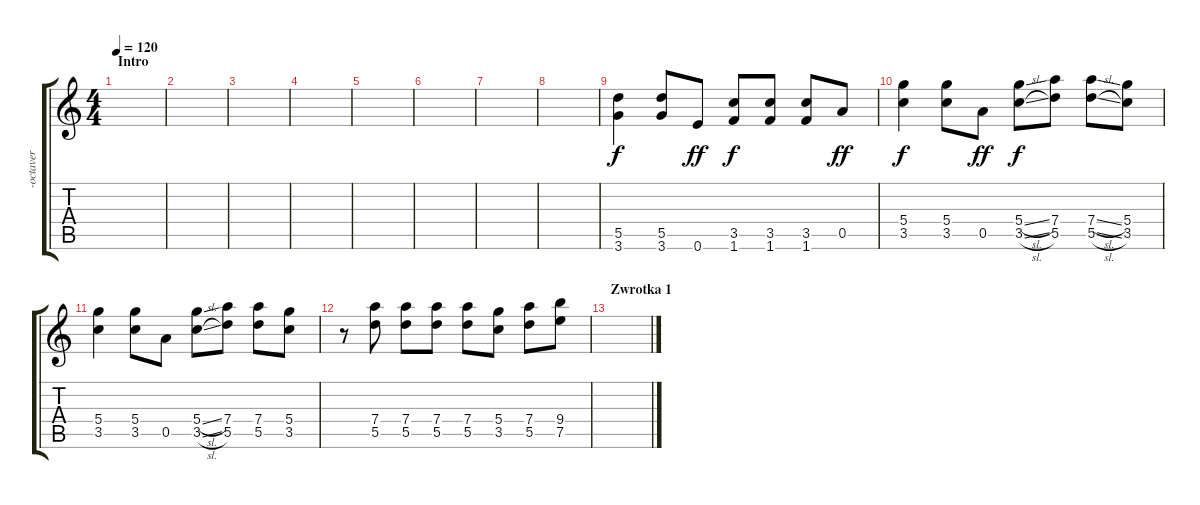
\track ("-octaver" "-octaver") {instrument distortionguitar}
\staff {score tabs}
\tuning (E5 B4 G4 D4 A3 E3) {hide}
\ts (4 4)
\section ("" "Intro")
\tempo 120
\clef g2
\ks c
|
|
|
|
|
|
|
|
(5.5 3.6).4 (5.5 3.6).8 0.6.8{dy ff} (3.5 1.6).8{dy f} (3.5 1.6).8 (3.5 1.6).8 0.5.8{dy ff} |
(5.4 3.5).4{dy f} (5.4 3.5).8 0.5.8{dy ff} (5.4{sl} 3.5{sl}).8{dy f} (7.4 5.5).8 (7.4{sl} 5.5{sl}).8 (5.4 3.5).8 |
(5.4 3.5).4 (5.4 3.5).8 0.5.8 (5.4{sl} 3.5{sl}).8 (7.4 5.5).8 (7.4 5.5).8 (5.4 3.5).8 |
r.8 (7.4 5.5).8 (7.4 5.5).8 (7.4 5.5).8 (7.4 5.5).8 (5.4 3.5).8 (7.4 5.5).8 (9.4 7.5).8 |
\section ("" "Zwrotka 1")
